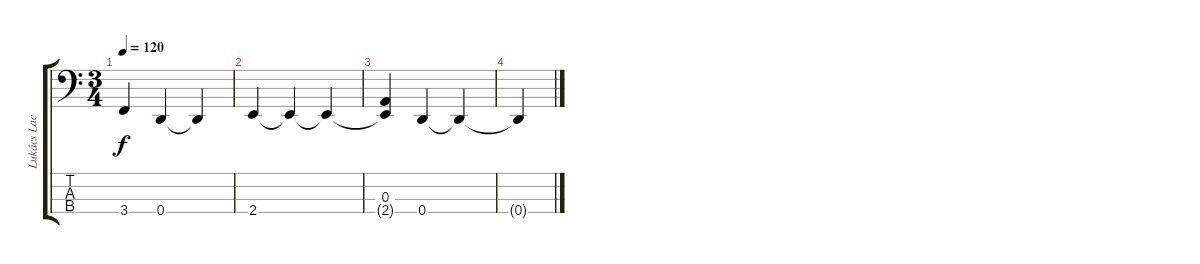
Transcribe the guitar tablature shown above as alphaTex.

\track ("Lukács Laci" "Lukács Lac") {instrument electricbasspick}
\staff {score tabs}
\tuning (G2 D2 A1 D1) {hide}
\ts (3 4)
\tempo 120
\clef f4
\ks c
3.4{t}.4{dy f} 0.4.4 0.4{t}.4 |
2.4.4 2.4{t}.4 2.4{t}.4 |
(0.3 2.4{t}).4 0.4.4 0.4{t}.4 |
0.4{t}.4
